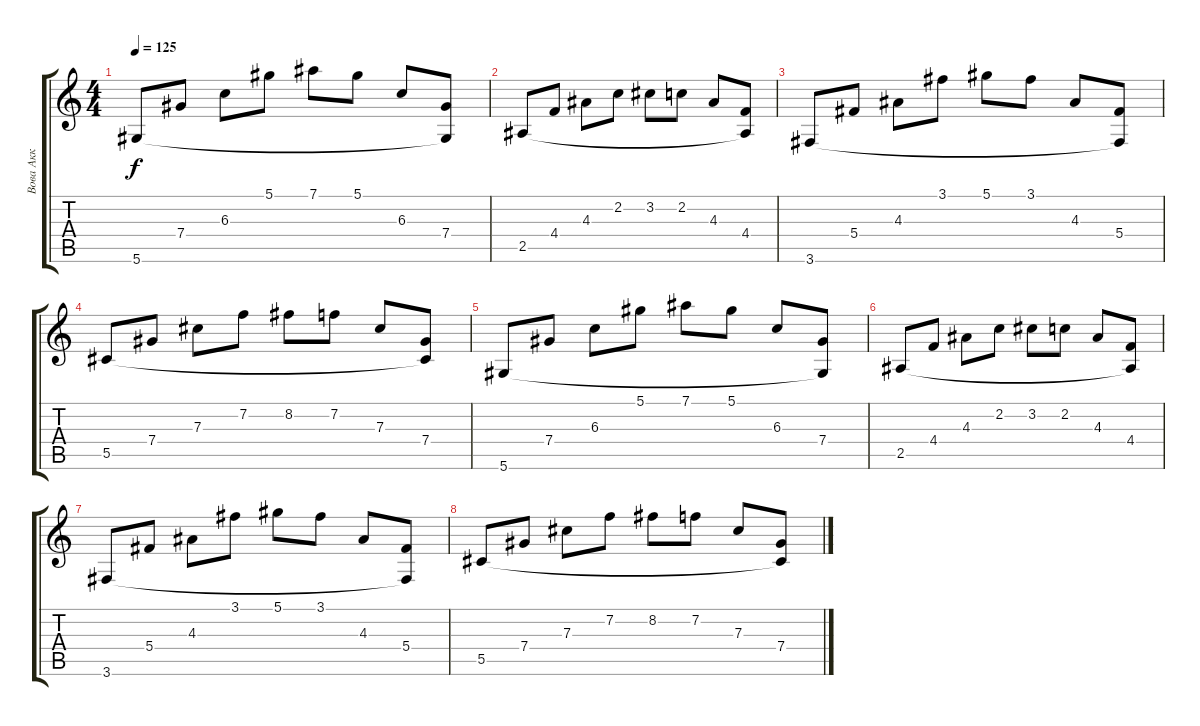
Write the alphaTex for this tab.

\track ("Вова Акк" "Вова Акк") {instrument acousticguitarsteel}
\staff {score tabs}
\tuning (Eb4 Bb3 Gb3 Db3 Ab2 Eb2) {hide}
\ts (4 4)
\tempo 125
\clef g2
\ks c
5.6.8{dy f} 7.4.8 6.3.8 5.1.8 7.1.8 5.1.8 6.3.8 (7.4 5.6{t}).8 |
2.5.8 4.4.8 4.3.8 2.2.8 3.2.8 2.2.8 4.3.8 (4.4 2.5{t}).8 |
3.6.8 5.4.8 4.3.8 3.1.8 5.1.8 3.1.8 4.3.8 (5.4 3.6{t}).8 |
5.5.8 7.4.8 7.3.8 7.2.8 8.2.8 7.2.8 7.3.8 (7.4 5.5{t}).8 |
5.6.8 7.4.8 6.3.8 5.1.8 7.1.8 5.1.8 6.3.8 (7.4 5.6{t}).8 |
2.5.8 4.4.8 4.3.8 2.2.8 3.2.8 2.2.8 4.3.8 (4.4 2.5{t}).8 |
3.6.8 5.4.8 4.3.8 3.1.8 5.1.8 3.1.8 4.3.8 (5.4 3.6{t}).8 |
5.5.8 7.4.8 7.3.8 7.2.8 8.2.8 7.2.8 7.3.8 (7.4 5.5{t}).8
